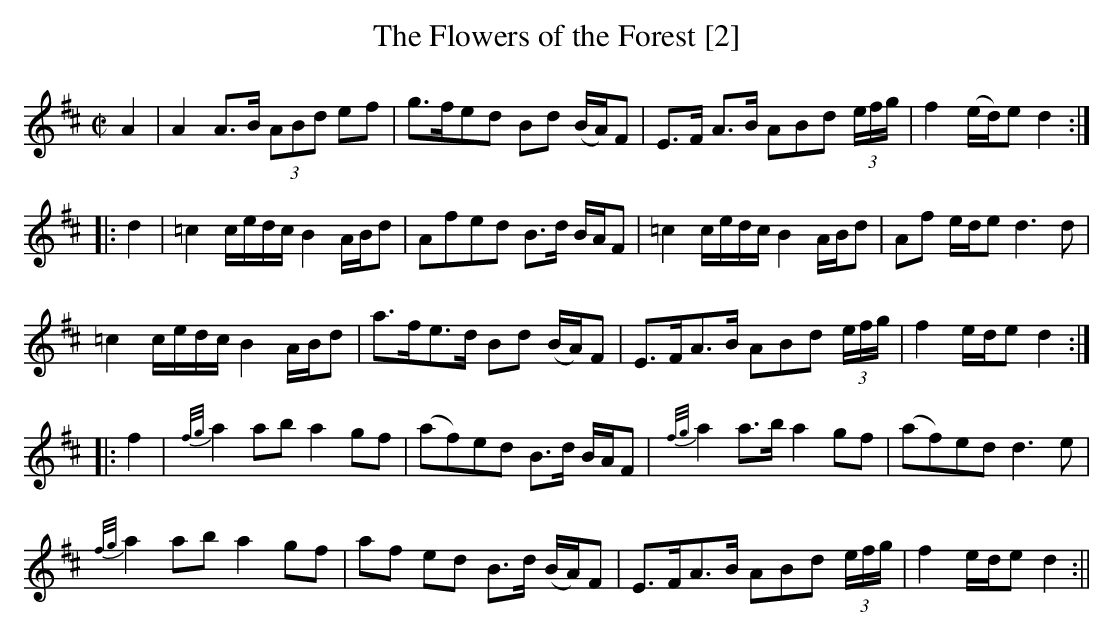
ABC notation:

X:1
T:Flowers of the Forest [2], The
M:C|
L:1/8
K:D
A2| A2 A>B (3ABd ef|g>fed Bd (B/A/)F|E>F A>B ABd (3e/f/g/|f2 (e/d/)e d2:|
|:d2|=c2 c/e/d/c/ B2 A/B/d|Afed B>d B/A/F|=c2 c/e/d/c/ B2 A/B/d|Af e/d/e d3d|
=c2 c/e/d/c/ B2 A/B/d|a>fe>d Bd (B/A/)F|E>FA>B ABd (3e/f/g/|f2 e/d/e d2:|
|:f2|{f/g/}a2 ab a2 gf|(af)ed B>d B/A/F|{f/g/}a2 a>b a2 gf|(af)ed d3e|
{f/g/}a2 ab a2 gf|af ed B>d (B/A/)F|E>FA>B ABd (3e/f/g/|f2 e/d/e d2:||
